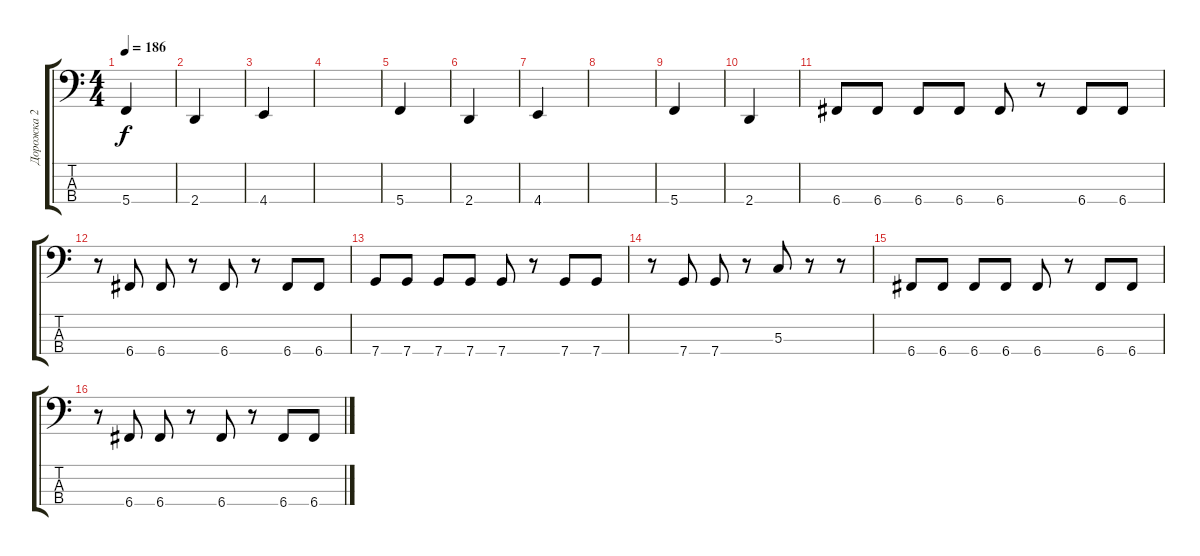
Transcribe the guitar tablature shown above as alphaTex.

\track ("Дорожка 2" "Дорожка 2") {instrument electricbassfinger}
\staff {score tabs}
\tuning (F2 C2 G1 C1) {hide}
\ts (4 4)
\tempo 186
\clef f4
\ks c
5.4.4{dy f} |
2.4.4 |
4.4.4 |
|
5.4.4 |
2.4.4 |
4.4.4 |
|
5.4.4 |
2.4.4 |
6.4.8 6.4.8 6.4.8 6.4.8 6.4.8 r.8 6.4.8 6.4.8 |
r.8 6.4.8 6.4.8 r.8 6.4.8 r.8 6.4.8 6.4.8 |
7.4.8 7.4.8 7.4.8 7.4.8 7.4.8 r.8 7.4.8 7.4.8 |
r.8 7.4.8 7.4.8 r.8 5.3.8 r.8 r.8 |
6.4.8 6.4.8 6.4.8 6.4.8 6.4.8 r.8 6.4.8 6.4.8 |
r.8 6.4.8 6.4.8 r.8 6.4.8 r.8 6.4.8 6.4.8
